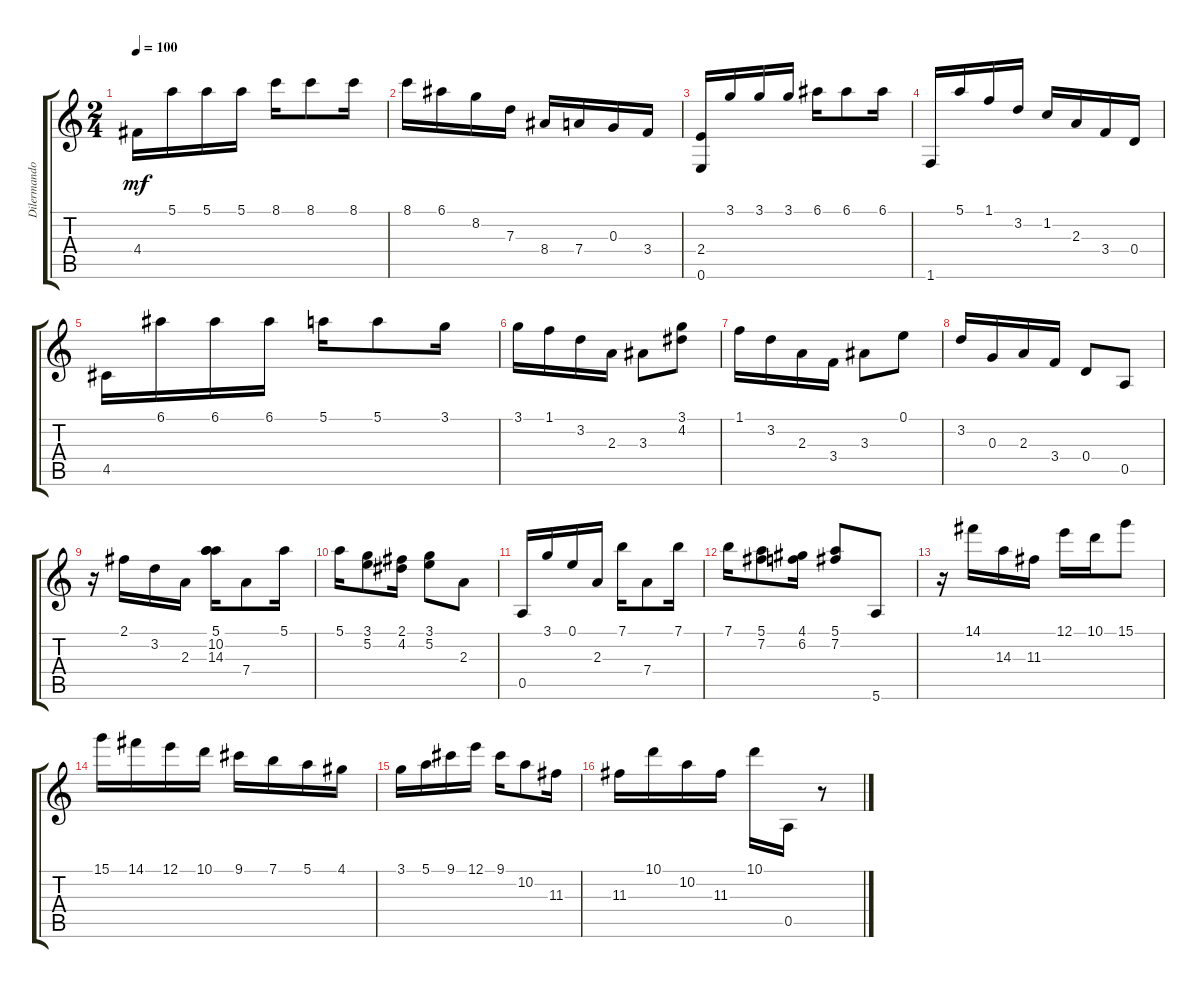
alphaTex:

\track ("Dilermando Reis" "Dilermando") {instrument acousticguitarnylon}
\staff {score tabs}
\tuning (E4 B3 G3 D3 A2 E2) {hide}
\ts (2 4)
\tempo 100
\clef g2
\ks c
4.4.16{dy mf} 5.1.16 5.1.16 5.1.16 8.1.16 8.1.8 8.1.16 |
8.1.16 6.1.16 8.2.16 7.3.16 8.4.16 7.4.16 0.3.16 3.4.16 |
(2.4 0.6).16 3.1.16 3.1.16 3.1.16 6.1.16 6.1.8 6.1.16 |
1.6.16 5.1.16 1.1.16 3.2.16 1.2.16 2.3.16 3.4.16 0.4.16 |
4.5.16 6.1.16 6.1.16 6.1.16 5.1.16 5.1.8 3.1.16 |
3.1.16 1.1.16 3.2.16 2.3.16 3.3.8 (3.1 4.2).8 |
1.1.16 3.2.16 2.3.16 3.4.16 3.3.8 0.1.8 |
3.2.16 0.3.16 2.3.16 3.4.16 0.4.8 0.5.8 |
r.16 2.1.16 3.2.16 2.3.16 (5.1 10.2 14.3).16 7.4.8 5.1.16 |
5.1.16 (3.1 5.2).8 (2.1 4.2).16 (3.1 5.2).8 2.3.8 |
0.5.16 3.1.16 0.1.16 2.3.16 7.1.16 7.4.8 7.1.16 |
7.1.16 (5.1 7.2).8 (4.1 6.2).16 (5.1 7.2).8 5.6.8 |
r.16 14.1.16 14.3.16 11.3.16 12.1.16 10.1.16 15.1.8 |
15.1.16 14.1.16 12.1.16 10.1.16 9.1.16 7.1.16 5.1.16 4.1.16 |
3.1.16 5.1.16 9.1.16 12.1.16 9.1.16 10.2.8 11.3.16 |
11.3.16 10.1.16 10.2.16 11.3.16 10.1.16 0.5.16 r.8
